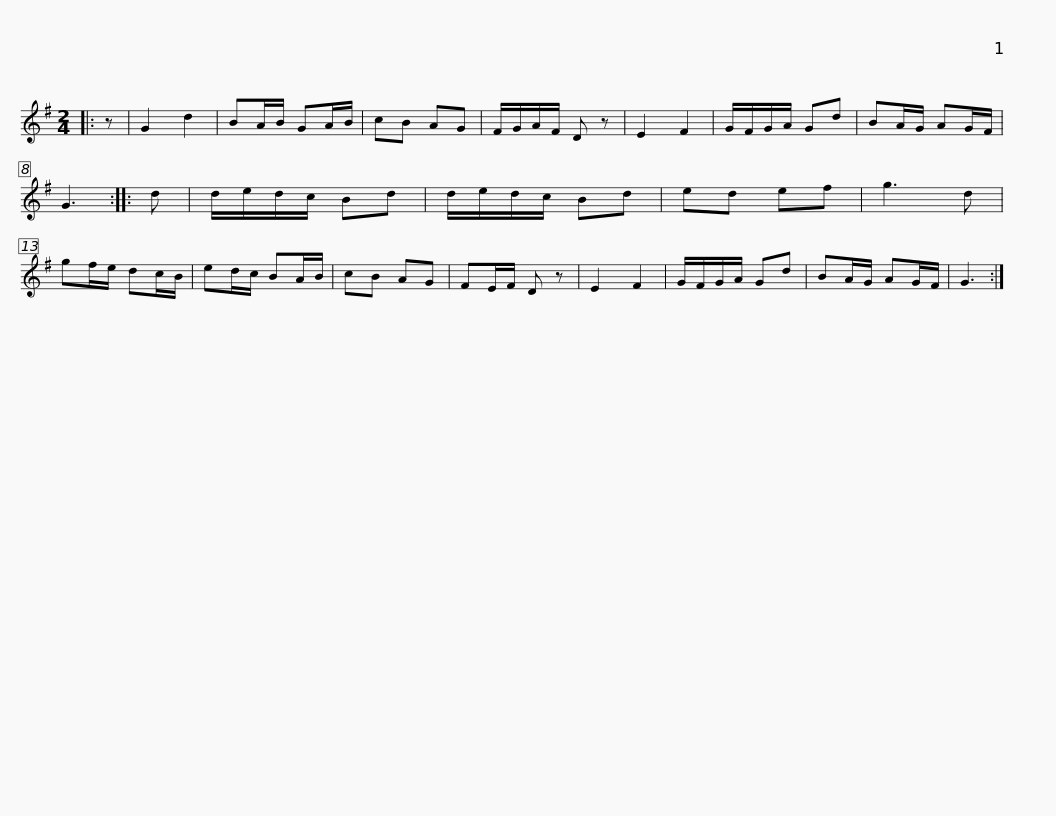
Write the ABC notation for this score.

X:1
L:1/8
M:2/4
I:linebreak $
K:G
V:1 treble
V:1
|: z | G2 d2 | BA/B/ GA/B/ | cB AG | F/G/A/F/ D z | %5
 E2 F2 | G/F/G/A/ Gd | BA/G/ AG/F/ | G3 :: d |$ %10
 d/e/d/c/ Bd | d/e/d/c/ Bd | ed ef | g3 d | gf/e/ dc/B/ | %15
 ed/c/ BA/B/ | cB AG | FE/F/ D z | E2 F2 |$ G/F/G/A/ Gd | %20
 BA/G/ AG/F/ | G3 :| %22
